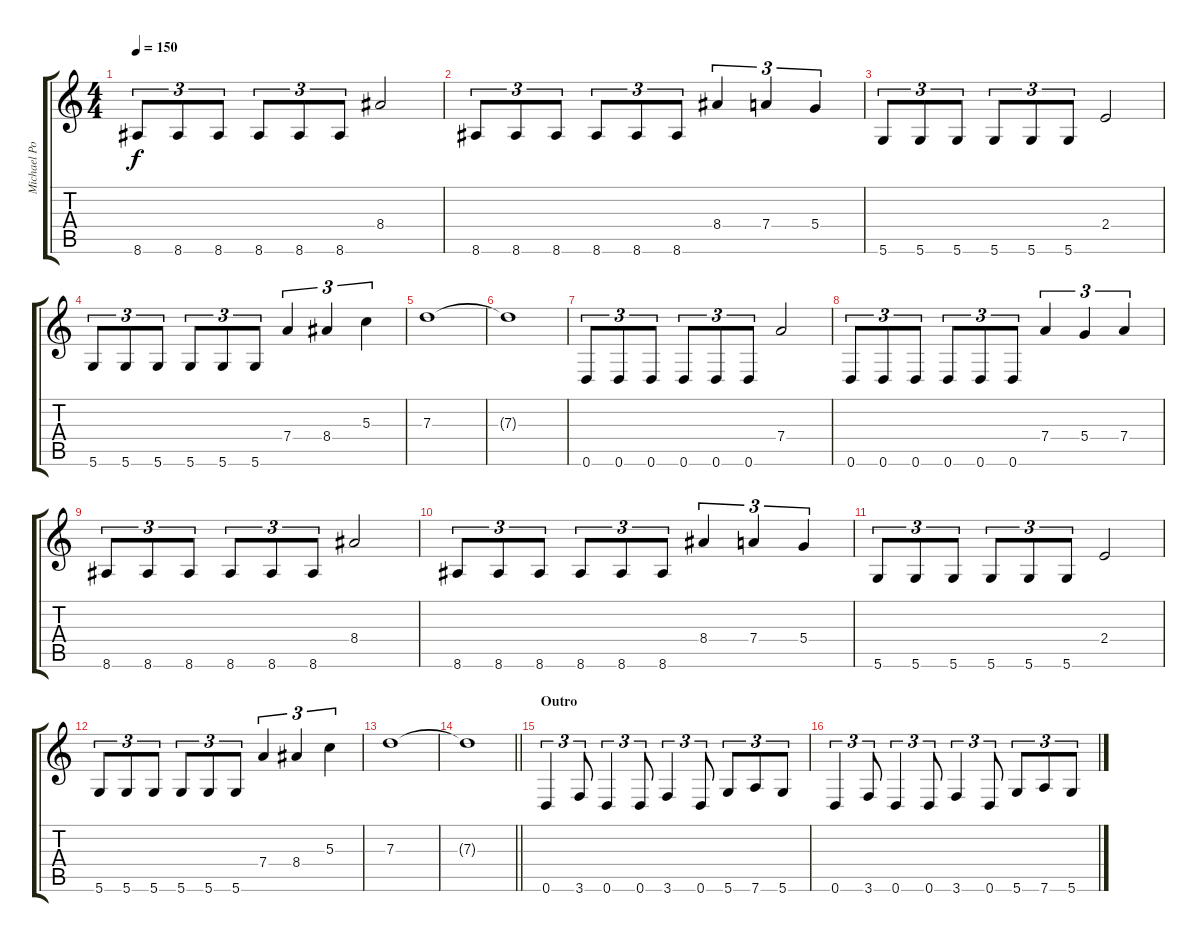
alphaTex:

\track ("Michael Poulsen" "Michael Po") {instrument distortionguitar}
\staff {score tabs}
\tuning (E4 B3 G3 D3 A2 D2) {hide}
\ts (4 4)
\tempo 150
\clef g2
\ks c
8.6.8{tu (3 2) dy f} 8.6.8{tu (3 2)} 8.6.8{tu (3 2)} 8.6.8{tu (3 2)} 8.6.8{tu (3 2)} 8.6.8{tu (3 2)} 8.4.2 |
8.6.8{tu (3 2)} 8.6.8{tu (3 2)} 8.6.8{tu (3 2)} 8.6.8{tu (3 2)} 8.6.8{tu (3 2)} 8.6.8{tu (3 2)} 8.4.4{tu (3 2)} 7.4.4{tu (3 2)} 5.4.4{tu (3 2)} |
5.6.8{tu (3 2)} 5.6.8{tu (3 2)} 5.6.8{tu (3 2)} 5.6.8{tu (3 2)} 5.6.8{tu (3 2)} 5.6.8{tu (3 2)} 2.4.2 |
5.6.8{tu (3 2)} 5.6.8{tu (3 2)} 5.6.8{tu (3 2)} 5.6.8{tu (3 2)} 5.6.8{tu (3 2)} 5.6.8{tu (3 2)} 7.4.4{tu (3 2)} 8.4.4{tu (3 2)} 5.3.4{tu (3 2)} |
7.3.1 |
7.3{t}.1 |
0.6.8{tu (3 2)} 0.6.8{tu (3 2)} 0.6.8{tu (3 2)} 0.6.8{tu (3 2)} 0.6.8{tu (3 2)} 0.6.8{tu (3 2)} 7.4.2 |
0.6.8{tu (3 2)} 0.6.8{tu (3 2)} 0.6.8{tu (3 2)} 0.6.8{tu (3 2)} 0.6.8{tu (3 2)} 0.6.8{tu (3 2)} 7.4.4{tu (3 2)} 5.4.4{tu (3 2)} 7.4.4{tu (3 2)} |
8.6.8{tu (3 2)} 8.6.8{tu (3 2)} 8.6.8{tu (3 2)} 8.6.8{tu (3 2)} 8.6.8{tu (3 2)} 8.6.8{tu (3 2)} 8.4.2 |
8.6.8{tu (3 2)} 8.6.8{tu (3 2)} 8.6.8{tu (3 2)} 8.6.8{tu (3 2)} 8.6.8{tu (3 2)} 8.6.8{tu (3 2)} 8.4.4{tu (3 2)} 7.4.4{tu (3 2)} 5.4.4{tu (3 2)} |
5.6.8{tu (3 2)} 5.6.8{tu (3 2)} 5.6.8{tu (3 2)} 5.6.8{tu (3 2)} 5.6.8{tu (3 2)} 5.6.8{tu (3 2)} 2.4.2 |
5.6.8{tu (3 2)} 5.6.8{tu (3 2)} 5.6.8{tu (3 2)} 5.6.8{tu (3 2)} 5.6.8{tu (3 2)} 5.6.8{tu (3 2)} 7.4.4{tu (3 2)} 8.4.4{tu (3 2)} 5.3.4{tu (3 2)} |
7.3.1 |
\barLineRight lightlight
7.3{t}.1 |
\section ("" "Outro")
0.6.4{tu (3 2)} 3.6.8{tu (3 2)} 0.6.4{tu (3 2)} 0.6.8{tu (3 2)} 3.6.4{tu (3 2)} 0.6.8{tu (3 2)} 5.6.8{tu (3 2)} 7.6.8{tu (3 2)} 5.6.8{tu (3 2)} |
0.6.4{tu (3 2)} 3.6.8{tu (3 2)} 0.6.4{tu (3 2)} 0.6.8{tu (3 2)} 3.6.4{tu (3 2)} 0.6.8{tu (3 2)} 5.6.8{tu (3 2)} 7.6.8{tu (3 2)} 5.6.8{tu (3 2)}
